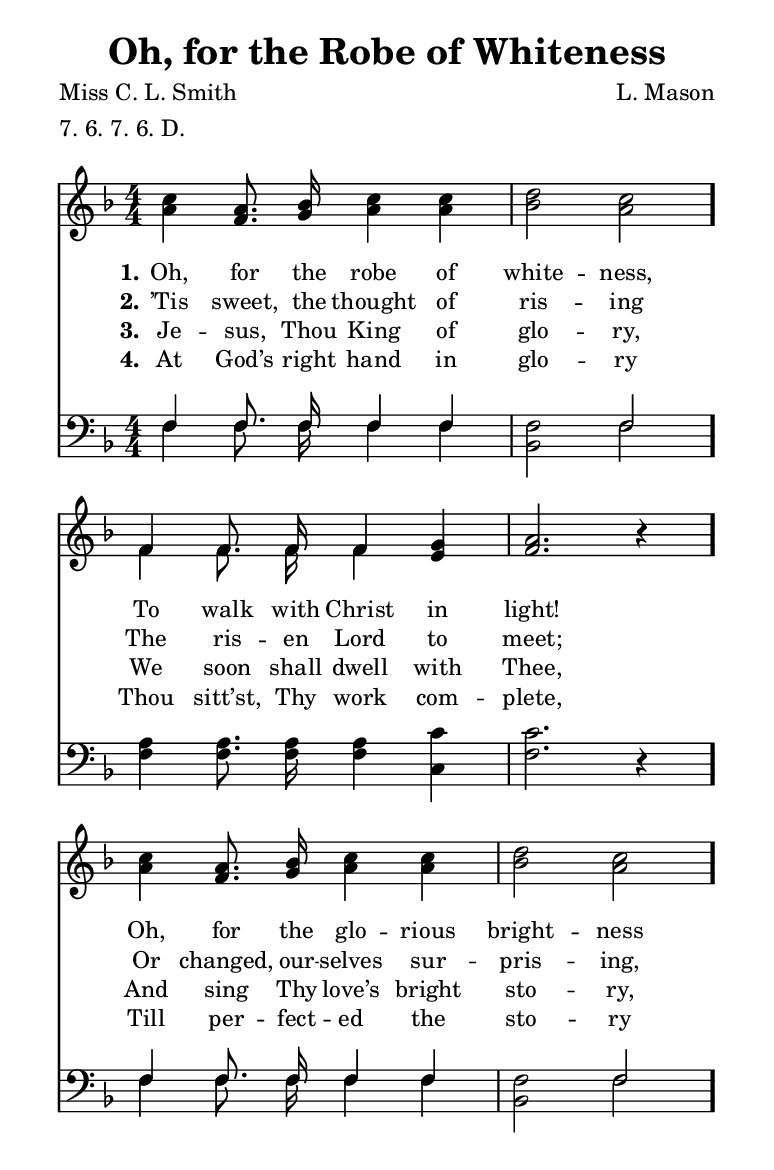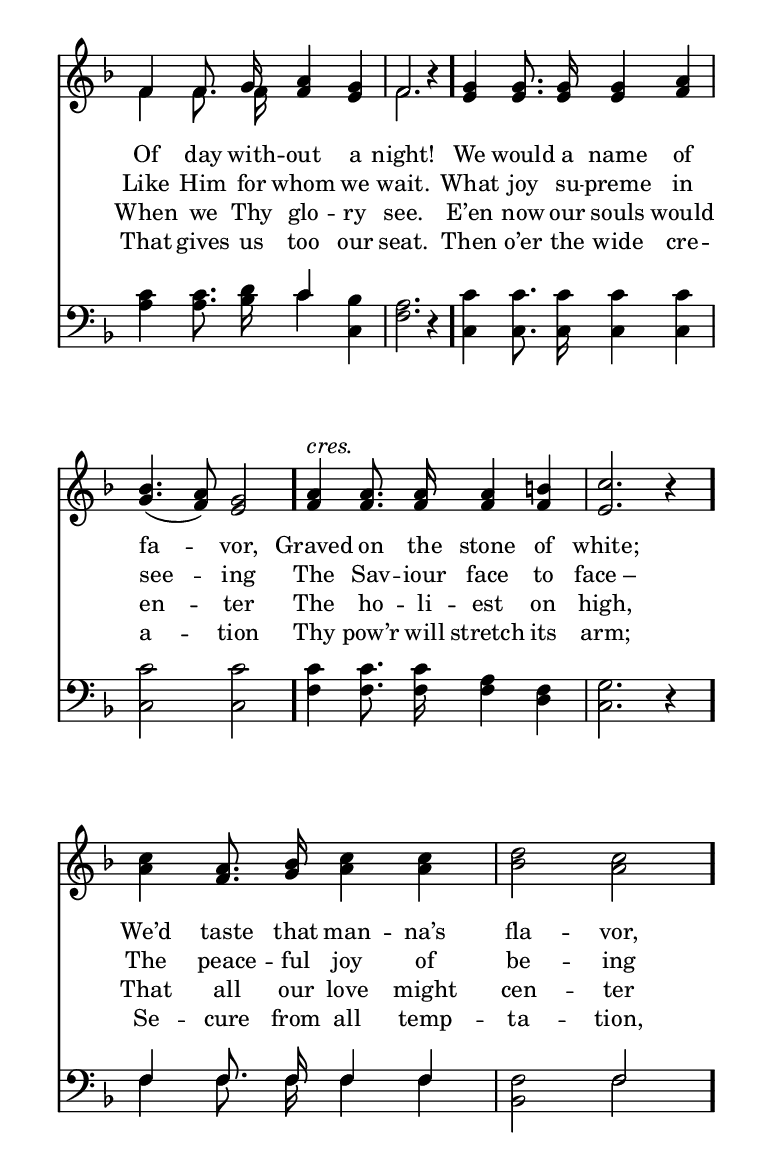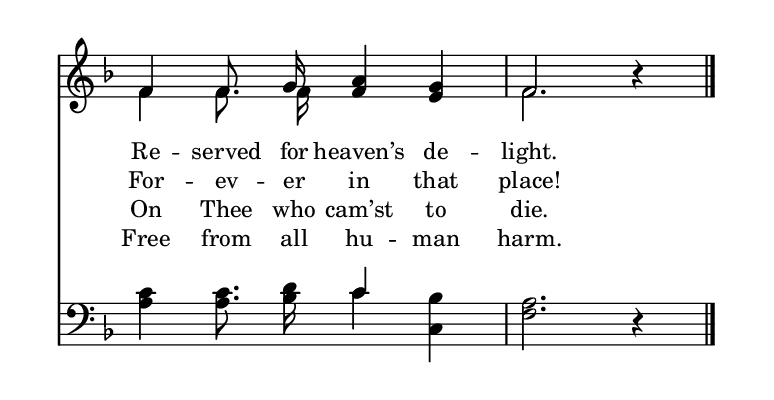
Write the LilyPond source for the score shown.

\include "common/global.ily"
\paper {
  \include "common/paper.ily"
}

\header{
  hymnnumber = "246"
  title = "Oh, for the Robe of Whiteness"
  tunename = "Work"
  meter = "7. 6. 7. 6. D."
  poet = "Miss C. L. Smith"
  composer = "L. Mason"
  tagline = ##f
}

global = {
  \include "common/overrides.ily"
  \override Staff.TimeSignature.style = #'numbered
  \time 4/4
  \override Score.MetronomeMark.transparent = ##t % hide all fermata changes too
  \tempo 4=90
  \key f \major
  \autoBeamOff
}

patternA = { c4 c8. c16 c4 c | c2 c }
patternB = { c4 c8. c16 c4 c | c2. c4 }
patternC = { c4 c8. c16 c4 c | c4.( c8) c2 }

notesSoprano = {
\global
\relative c'' {

  \changePitch \patternA { c a bes c c | d c }
  \changePitch \patternB { f, f f f g | a r }
  \changePitch \patternA { c a bes c c | d c }
  \changePitch \patternB { f, f g a g | f r }

  \changePitch \patternC { g g g g a | bes a g }
  \changePitch \patternB { a^\markup{\italic cres.} a a a b | c r }
  \changePitch \patternA { c a bes c c | d c }
  \changePitch \patternB { f, f g a g | f r }

  \bar "|."

}
}

notesAlto = {
\global
\relative e' {

  \changePitch \patternA { a f g a a | bes a }
  \changePitch \patternB { f f f f e | f r }
  \changePitch \patternA { a f g a a | bes a }
  \changePitch \patternB { f f f f e | f r }

  \changePitch \patternC { e e e e f | g f e }
  \changePitch \patternB { f f f f f | e r }
  \changePitch \patternA { a f g a a | bes a }
  \changePitch \patternB { f f f f e | f r }

}
}

notesTenor = {
\global
\relative a {

  \changePitch \patternA { f f f f f | f f }
  \changePitch \patternB { a a a a c | c r }
  \changePitch \patternA { f, f f f f | f f }
  \changePitch \patternB { c' c d c bes | a r }

  \changePitch \patternA { c c c c c | c c }
  \changePitch \patternB { c c c a f | g r }
  \changePitch \patternA { f f f f f | f f }
  \changePitch \patternB { c' c d c bes | a r }

}
}

notesBass = {
\global
\relative f {

  \changePitch \patternA { f f f f f | bes, f' }
  \changePitch \patternB { f f f f c | f r }
  \changePitch \patternA { f f f f f | bes, f' }
  \changePitch \patternB { a a bes c c, | f r }

  \changePitch \patternA { c c c c c | c c }
  \changePitch \patternB { f f f f d | c r }
  \changePitch \patternA { f f f f f | bes, f' }
  \changePitch \patternB { a a bes c c, | f r }

}
}

wordsA = \lyricmode {
\set stanza = "1."

Oh, for the robe of white -- ness, \bar "."
To walk with Christ in light! \bar "."
Oh, for the glo -- rious bright -- ness \bar "."
Of day with -- out a night! \bar "."
We would a name of fa -- vor, \bar "."
Graved on the stone of white; \bar "."
We’d taste that man -- na’s fla -- vor, \bar "."
Re -- served for heaven’s de -- light. \bar "."

}

wordsB = \lyricmode {
\set stanza = "2."

’Tis sweet, the thought of ris -- ing
The ris -- en Lord to meet;
Or changed, our -- selves sur -- pris -- ing,
Like Him for whom we wait.
What joy su -- preme in see -- ing
The Sav -- iour face to face_–
The peace -- ful joy of be -- ing
For -- ev -- er in that place!

}

wordsC = \lyricmode {
\set stanza = "3."

Je -- sus, Thou King of glo -- ry,
We soon shall dwell with Thee,
And sing Thy love’s bright sto -- ry,
When we Thy glo -- ry see.
E’en now our souls would en -- ter
The ho -- li -- est on high,
That all our love might cen -- ter
On Thee who cam’st to die.

}

wordsD = \lyricmode {
\set stanza = "4."

At God’s right hand in glo -- ry
Thou sitt’st, Thy work com -- plete,
Till per -- fect -- ed the sto -- ry
That gives us too our seat.
Then o’er the wide cre -- a -- tion
Thy pow’r will stretch its arm;
Se -- cure from all temp -- ta -- tion,
Free from all hu -- man harm.

}

\score {
  \context ChoirStaff <<
    \context Staff = upper <<
      \set Staff.autoBeaming = ##f
      \set ChoirStaff.systemStartDelimiter = #'SystemStartBar
      \set ChoirStaff.printPartCombineTexts = ##f
      \partcombine #'(2 . 9) \notesSoprano \notesAlto
      \context NullVoice = sopranos { \voiceOne << \notesSoprano >> }
      \context Lyrics = one   \lyricsto sopranos \wordsA
      \context Lyrics = two   \lyricsto sopranos \wordsB
      \context Lyrics = three \lyricsto sopranos \wordsC
      \context Lyrics = four  \lyricsto sopranos \wordsD
    >>
    \context Staff = men <<
      \set Staff.autoBeaming = ##f
      \clef bass
      \set ChoirStaff.printPartCombineTexts = ##f
      \partcombine #'(2 . 9) \notesTenor \notesBass
    >>
  >>
  \layout {
    \include "common/layout.ily"
  }
  \midi{
    \include "common/midi.ily"
  }
}

\version "2.19.49"  % necessary for upgrading to future LilyPond versions.

% vi:set et ts=2 sw=2 ai nocindent syntax=lilypond:
